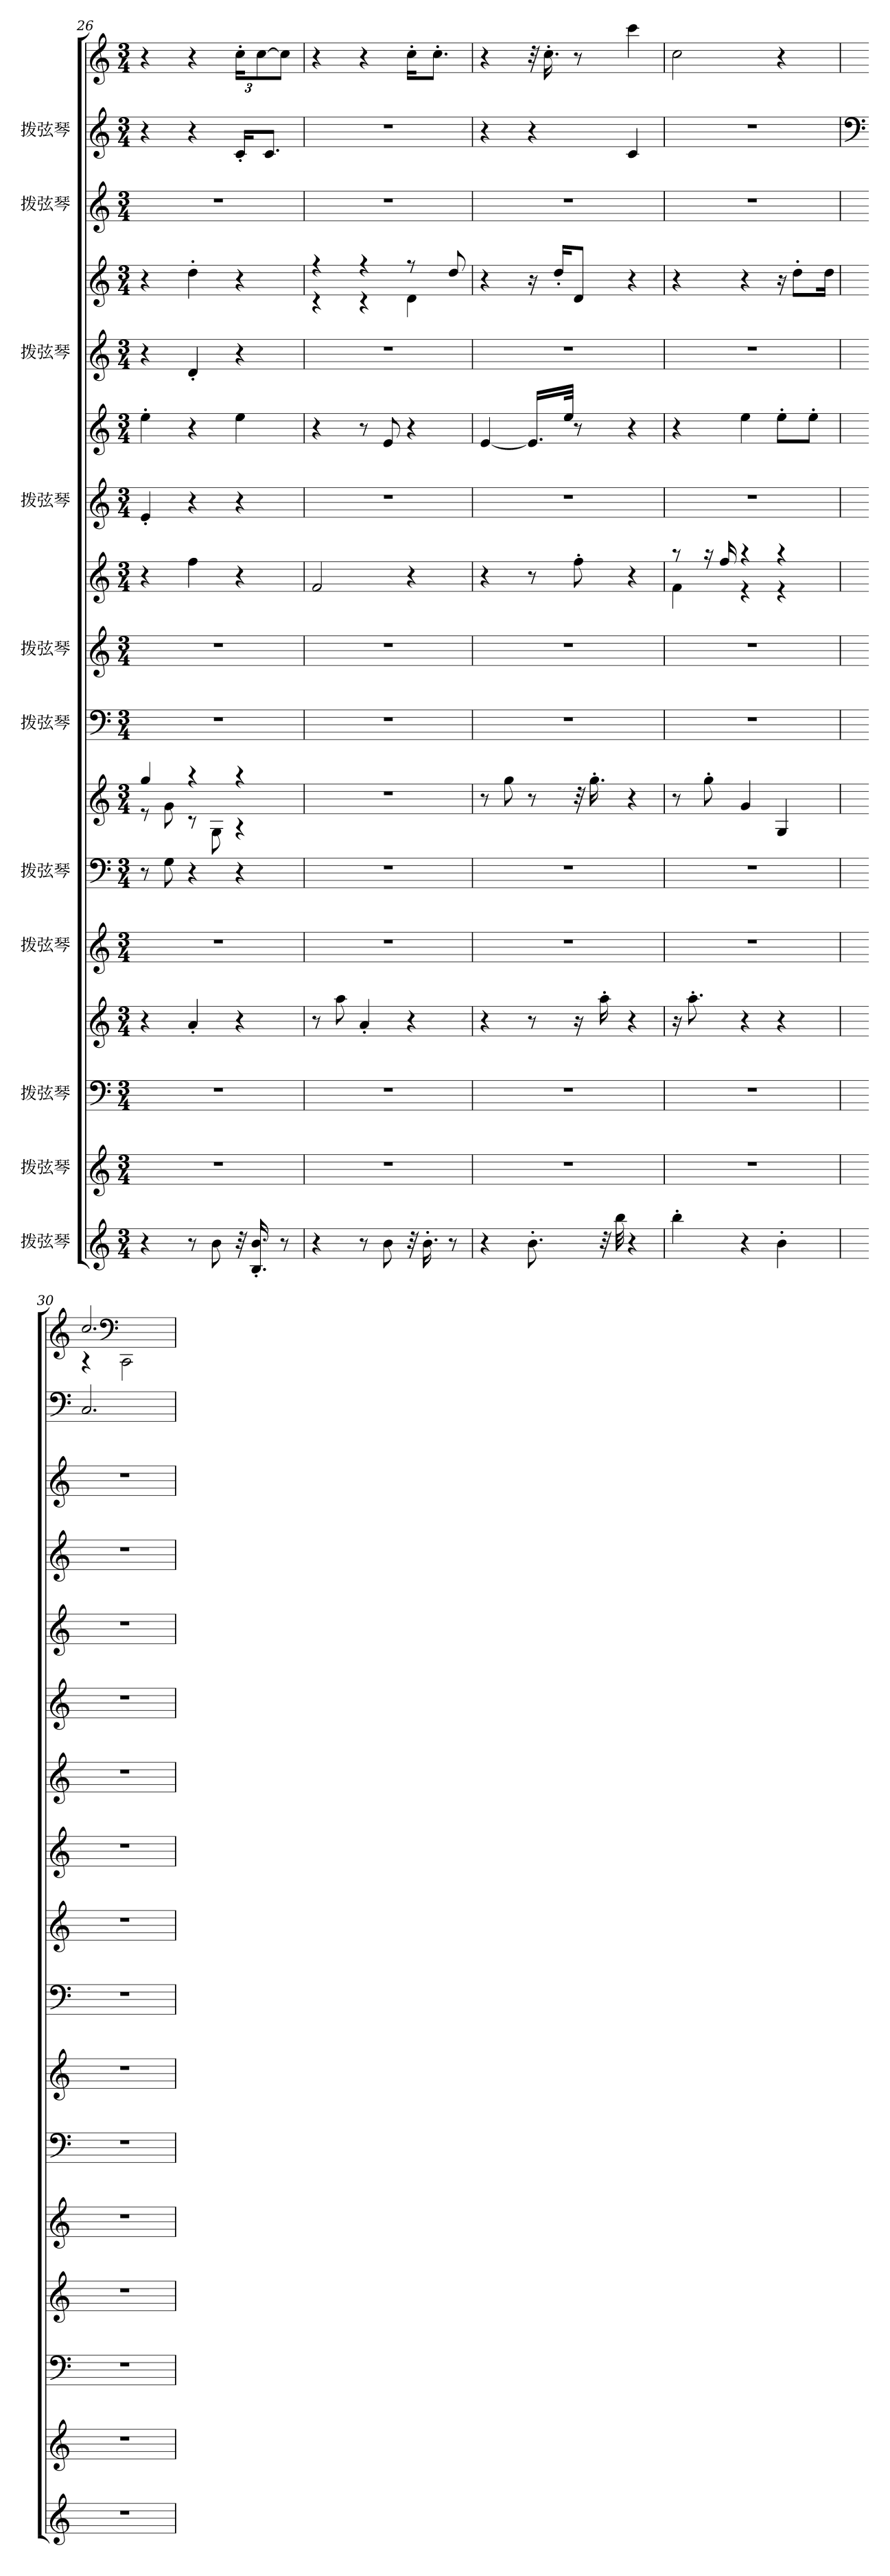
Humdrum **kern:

**kern	**kern	**kern	**kern	**kern	**kern	**kern	**kern	**kern	**kern	**kern	**kern	**kern	**kern	**kern	**kern	**kern
*part11	*part10	*part9	*part9	*part8	*part7	*part7	*part6	*part5	*part5	*part4	*part4	*part3	*part3	*part2	*part1	*part1
*staff17	*staff16	*staff15	*staff14	*staff13	*staff12	*staff11	*staff10	*staff9	*staff8	*staff7	*staff6	*staff5	*staff4	*staff3	*staff2	*staff1
*I"拨弦琴	*I"拨弦琴	*I"拨弦琴	*	*I"拨弦琴	*I"拨弦琴	*	*I"拨弦琴	*I"拨弦琴	*	*I"拨弦琴	*	*I"拨弦琴	*	*I"拨弦琴	*I"拨弦琴	*
*clefG2	*clefG2	*clefF4	*clefG2	*clefG2	*clefF4	*clefG2	*clefF4	*clefG2	*clefG2	*clefG2	*clefG2	*clefG2	*clefG2	*clefG2	*clefG2	*clefG2
*k[]	*k[]	*k[]	*k[]	*k[]	*k[]	*k[]	*k[]	*k[]	*k[]	*k[]	*k[]	*k[]	*k[]	*k[]	*k[]	*k[]
*M3/4	*M3/4	*M3/4	*M3/4	*M3/4	*M3/4	*M3/4	*M3/4	*M3/4	*M3/4	*M3/4	*M3/4	*M3/4	*M3/4	*M3/4	*M3/4	*M3/4
=26	=26	=26	=26	=26	=26	=26	=26	=26	=26	=26	=26	=26	=26	=26	=26	=26
*	*	*	*	*	*	*^	*	*	*	*	*	*	*	*	*	*
4r	2.r	2.r	4r	2.r	8r	4gg/	8r	2.r	2.r	4r	4e'/	4ee'\	4r	4r	2.r	4r	4r
.	.	.	.	.	8G\	.	8g\	.	.	.	.	.	.	.	.	.	.
8r	.	.	4a'/	.	4r	4r	8r	.	.	4ff\	4r	4r	4d'/	4dd'\	.	4r	4r
8b\	.	.	.	.	.	.	8G\	.	.	.	.	.	.	.	.	.	.
*	*	*	*	*	*	*	*	*	*	*	*	*	*	*	*	*	*Xbrackettup
32r	.	.	4r	.	4r	4r	4r	.	.	4r	4r	4ee\	4r	4r	.	16c'/KL	24cc'\KL
16.B/' 16.b/'	.	.	.	.	.	.	.	.	.	.	.	.	.	.	.	.	.
.	.	.	.	.	.	.	.	.	.	.	.	.	.	.	.	.	[12cc\
.	.	.	.	.	.	.	.	.	.	.	.	.	.	.	.	8.c/J	.
8r	.	.	.	.	.	.	.	.	.	.	.	.	.	.	.	.	8cc\J]
*	*	*	*	*	*	*v	*v	*	*	*	*	*	*	*	*	*	*
=27	=27	=27	=27	=27	=27	=27	=27	=27	=27	=27	=27	=27	=27	=27	=27	=27
*	*	*	*	*	*	*	*	*	*	*	*	*	*^	*	*	*
4r	2.r	2.r	8r	2.r	2.r	2.r	2.r	2.r	2f/	2.r	4r	2.r	4r	4r	2.r	2.r	4r
.	.	.	8aa\	.	.	.	.	.	.	.	.	.	.	.	.	.	.
8r	.	.	4a'/	.	.	.	.	.	.	.	8r	.	4r	4r	.	.	4r
8b\	.	.	.	.	.	.	.	.	.	.	8e/	.	.	.	.	.	.
32r	.	.	4r	.	.	.	.	.	4r	.	4r	.	8r	4d\	.	.	16cc'\KL
16.b'\	.	.	.	.	.	.	.	.	.	.	.	.	.	.	.	.	.
.	.	.	.	.	.	.	.	.	.	.	.	.	.	.	.	.	8.cc'\J
8r	.	.	.	.	.	.	.	.	.	.	.	.	8dd/	.	.	.	.
*	*	*	*	*	*	*	*	*	*	*	*	*	*v	*v	*	*	*
=28	=28	=28	=28	=28	=28	=28	=28	=28	=28	=28	=28	=28	=28	=28	=28	=28
4r	2.r	2.r	4r	2.r	2.r	8r	2.r	2.r	4r	2.r	[4e/	2.r	4r	2.r	4r	4r
.	.	.	.	.	.	8gg\	.	.	.	.	.	.	.	.	.	.
8.b'\	.	.	8r	.	.	8r	.	.	8r	.	16.e/LL]	.	16r	.	4r	32r
.	.	.	.	.	.	.	.	.	.	.	.	.	.	.	.	16.cc'\
.	.	.	.	.	.	.	.	.	.	.	.	.	16dd'/KL	.	.	.
.	.	.	.	.	.	.	.	.	.	.	32ee/JJk	.	.	.	.	.
.	.	.	16r	.	.	32r	.	.	8ff'\	.	8r	.	8d/J	.	.	8r
.	.	.	.	.	.	16.gg'\	.	.	.	.	.	.	.	.	.	.
32r	.	.	16aa'\	.	.	.	.	.	.	.	.	.	.	.	.	.
32bb\	.	.	.	.	.	.	.	.	.	.	.	.	.	.	.	.
4r	.	.	4r	.	.	4r	.	.	4r	.	4r	.	4r	.	4c/	4ccc\
=29	=29	=29	=29	=29	=29	=29	=29	=29	=29	=29	=29	=29	=29	=29	=29	=29
*	*	*	*	*	*	*	*	*	*^	*	*	*	*	*	*	*
4bb'\	2.r	2.r	16r	2.r	2.r	8r	2.r	2.r	8r	4f\	2.r	4r	2.r	4r	2.r	2.r	2cc\
.	.	.	8.aa'\	.	.	.	.	.	.	.	.	.	.	.	.	.	.
.	.	.	.	.	.	8gg'\	.	.	16r	.	.	.	.	.	.	.	.
.	.	.	.	.	.	.	.	.	16ff/	.	.	.	.	.	.	.	.
4r	.	.	4r	.	.	4g/	.	.	4r	4r	.	4ee\	.	4r	.	.	.
4b'\	.	.	4r	.	.	4G/	.	.	4r	4r	.	8ee'\L	.	16r	.	.	4r
.	.	.	.	.	.	.	.	.	.	.	.	.	.	8dd'\L	.	.	.
.	.	.	.	.	.	.	.	.	.	.	.	8ee'\J	.	.	.	.	.
.	.	.	.	.	.	.	.	.	.	.	.	.	.	16dd\Jk	.	.	.
*	*	*	*	*	*	*	*	*	*v	*v	*	*	*	*	*	*	*
!!LO:PB:g=z
=30	=30	=30	=30	=30	=30	=30	=30	=30	=30	=30	=30	=30	=30	=30	=30	=30
*	*	*	*	*	*	*	*	*	*	*	*	*	*	*	*clefF4	*
*	*	*	*	*	*	*	*	*	*	*	*	*	*	*	*	*^
2.r	2.r	2.r	2.r	2.r	2.r	2.r	2.r	2.r	2.r	2.r	2.r	2.r	2.r	2.r	2.C/	2.cc/	4r
*	*	*	*	*	*	*	*	*	*	*	*	*	*	*	*	*clefF4	*
.	.	.	.	.	.	.	.	.	.	.	.	.	.	.	.	.	2CC\
*	*	*	*	*	*	*	*	*	*	*	*	*	*	*	*	*v	*v
=	=	=	=	=	=	=	=	=	=	=	=	=	=	=	=	=
*-	*-	*-	*-	*-	*-	*-	*-	*-	*-	*-	*-	*-	*-	*-	*-	*-
